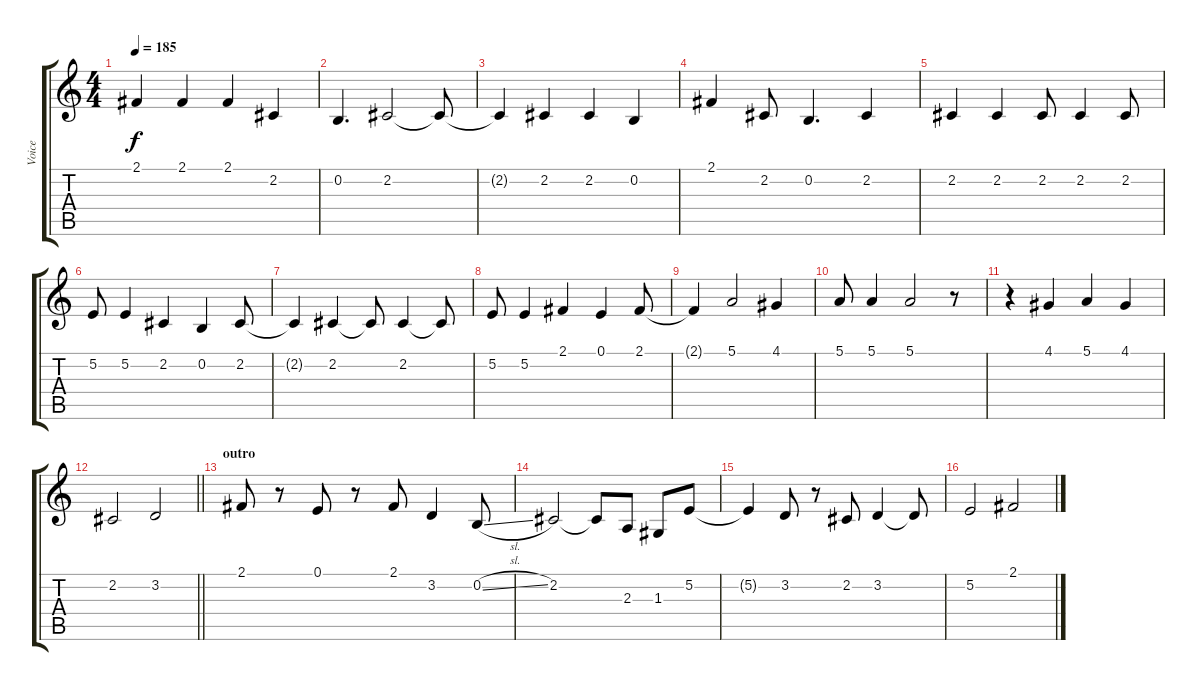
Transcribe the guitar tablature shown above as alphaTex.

\track ("Voice" "Voice") {instrument oboe}
\staff {score tabs}
\tuning (E4 B3 G3 D3 A2 E2) {hide}
\ts (4 4)
\tempo 185
\clef g2
\ks c
2.1{t}.4{dy f} 2.1.4 2.1.4 2.2.4 |
0.2.4{d} 2.2.2 2.2{t}.8 |
2.2{t}.4 2.2.4 2.2.4 0.2.4 |
2.1.4 2.2.8 0.2.4{d} 2.2.4 |
2.2.4 2.2.4 2.2.8 2.2.4 2.2.8 |
5.2.8 5.2.4 2.2.4 0.2.4 2.2.8 |
2.2{t}.4 2.2.4 2.2{t}.8 2.2.4 2.2{t}.8 |
5.2.8 5.2.4 2.1.4 0.1.4 2.1.8 |
2.1{t}.4 5.1.2 4.1.4 |
5.1.8 5.1.4 5.1.2 r.8 |
r.4 4.1.4 5.1.4 4.1.4 |
\barLineRight lightlight
2.2.2 3.2.2 |
\section ("" "outro")
2.1.8 r.8 0.1.8 r.8 2.1.8 3.2.4 0.2{sl}.8 |
2.2.2 2.2{t}.8 2.3.8 1.3.8 5.2.8 |
5.2{t}.4 3.2.8 r.8 2.2.8 3.2.4 3.2{t}.8 |
5.2.2 2.1.2
